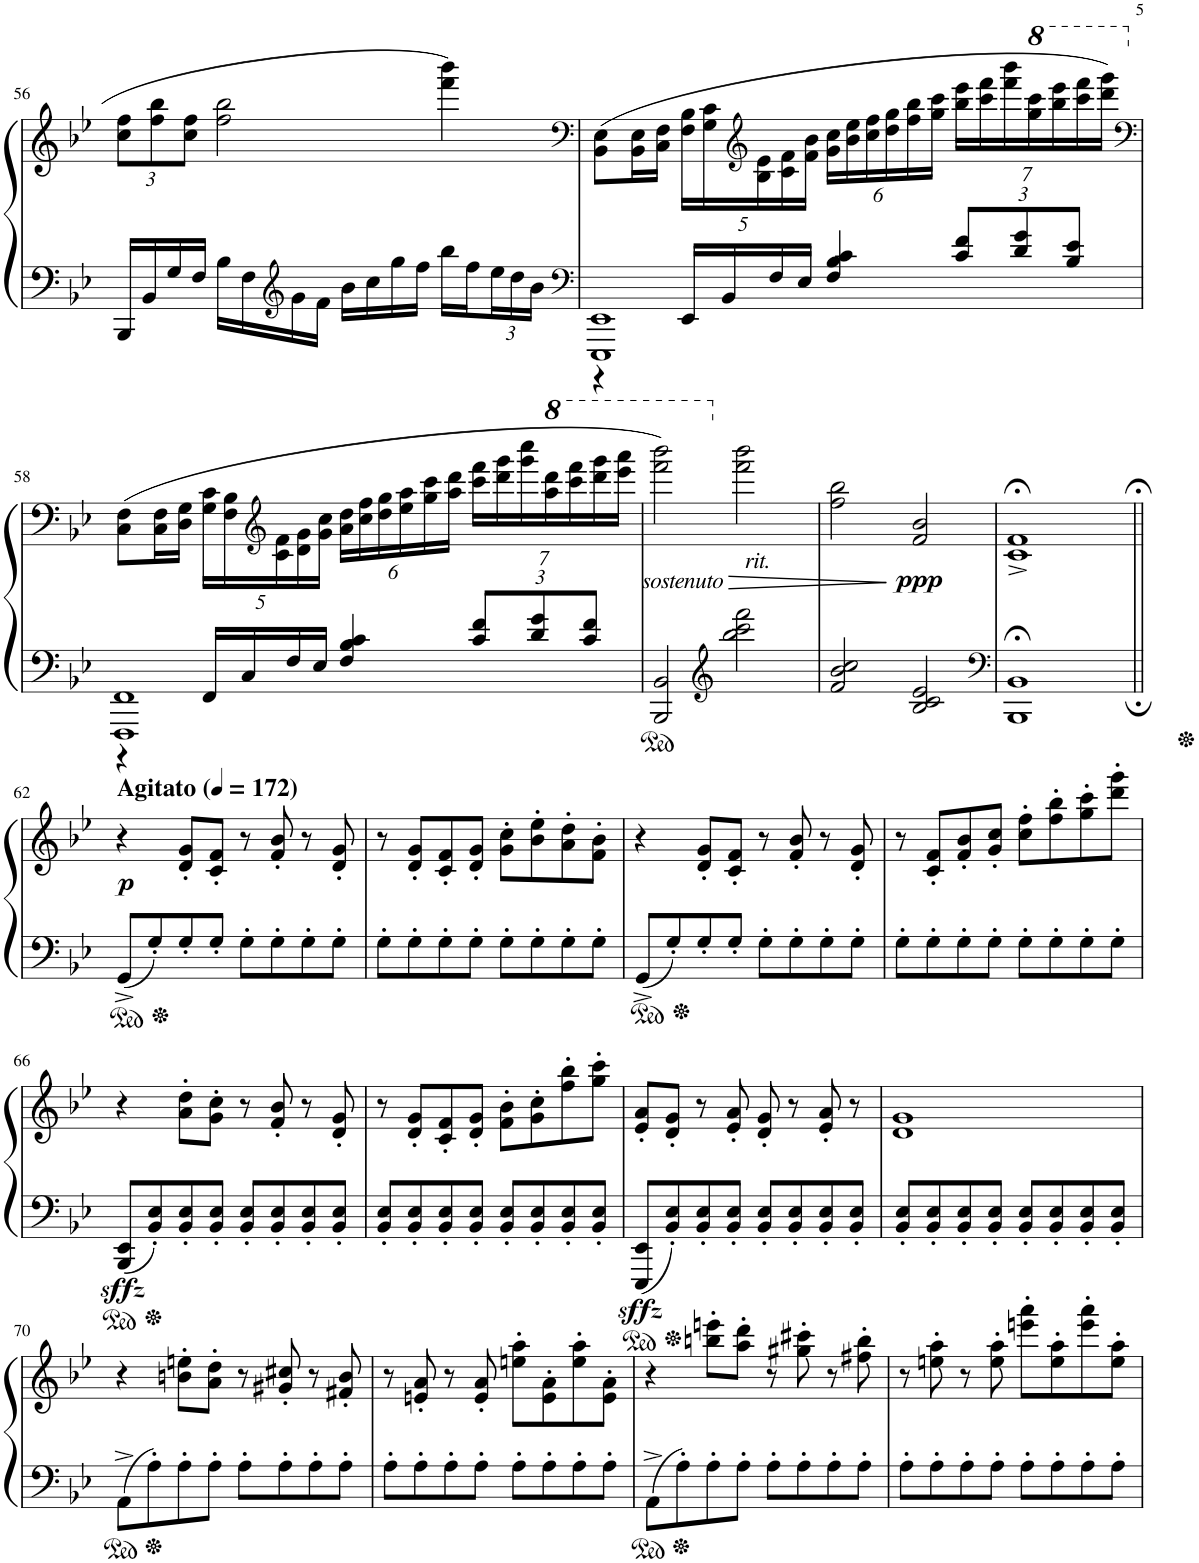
**kern	**kern	**dynam
*part1	*part1	*part1
*staff2	*staff1	*staff1/2
*I"Piano	*	*
*I'Pno.	*	*
!!LO:PB:g=z
*clefF4	*clefG2	*
*k[b-e-]	*k[b-e-]	*
*M4/4	*M4/4	*
*	*Xbrackettup	*
=56	=56	=56
16BBB-/LL	12cc\ 12ff\L	.
16BB-/	.	.
.	12ff\ 12bb-\	.
16G/	.	.
.	12cc\ 12ff\J	.
16F/JJ	.	.
16B-\LL	2ff\ 2bb-\	.
16F\	.	.
*clefG2	*	*
16g\	.	.
16f\JJ	.	.
16b-\LL	.	.
16cc\	.	.
16gg\	.	.
16ff\JJ	.	.
16bb-\LL	4fff\ 4bbb-\	.
16ff\	.	.
*Xbrackettup	*	*
24ee-\	.	.
24dd\	.	.
24b-\JJ	.	.
=57	=57	=57
*clefF4	*clefF4	*
*^	*	*
1EEE- 1EE-	4r	(8BB-\ 8E-\L	.
.	.	16BB-\ 16E-\L	.
.	.	16C\ 16F\JJ	.
.	16EE-/LL	20F\ 20B-\LL	.
.	.	20G\ 20c\	.
.	16BB-/	.	.
*	*	*clefG2	*
.	.	20B-\ 20e-\	.
.	16F/	.	.
.	.	20c\ 20f\	.
.	16E-/JJ	.	.
.	.	20f\ 20b-\JJ	.
.	4F/ 4B-/ 4c/	24g\ 24cc\LL	.
.	.	24b-\ 24ee-\	.
.	.	24cc\ 24ff\	.
.	.	24dd\ 24gg\	.
.	.	24ff\ 24bb-\	.
.	.	24gg\ 24ccc\JJ	.
.	12c/ 12f/L	28bb-\ 28eee-\LL	.
.	.	28ccc\ 28fff\	.
.	.	28fff\ 28bbb-\	.
.	12d/ 12g/	.	.
*	*	*8va	*
.	.	28ggg\ 28cccc\	.
.	.	28bbb-\ 28eeee-\	.
.	12B-/ 12e-/J	.	.
.	.	28cccc\ 28ffff\	.
.	.	28dddd\ 28gggg\JJ)	.
!!LO:LB:g=z
=58	=58	=58	=58
*	*	*clefF4	*
*	*	*X8va	*
1FFF 1FF	4r	(8C\ 8F\L	.
.	.	16C\ 16F\L	.
.	.	16D\ 16G\JJ	.
.	16FF/LL	20G\ 20c\LL	.
.	.	20F\ 20B-\	.
.	16C/	.	.
*	*	*clefG2	*
.	.	20c\ 20f\	.
.	16F/	.	.
.	.	20d\ 20g\	.
.	16E-/JJ	.	.
.	.	20g\ 20cc\JJ	.
.	4F/ 4B-/ 4c/	24a\ 24dd\LL	.
.	.	24cc\ 24ff\	.
.	.	24dd\ 24gg\	.
.	.	24ee-\ 24aa\	.
.	.	24gg\ 24ccc\	.
.	.	24aa\ 24ddd\JJ	.
.	12c/ 12f/L	28ccc\ 28fff\LL	.
.	.	28ddd\ 28ggg\	.
.	.	28ggg\ 28cccc\	.
.	12d/ 12g/	.	.
*	*	*8va	*
.	.	28aaa\ 28dddd\	.
.	.	28cccc\ 28ffff\	.
.	12c/ 12f/J	.	.
.	.	28dddd\ 28gggg\	.
.	.	28eeee-\ 28aaaa\JJ	.
*v	*v	*	*
=59	=59	=59
!	!LO:TX:b:i:t=sostenuto	!
!	!	!LO:HP:b
2BBB-/ 2BB-/	2ffff\ 2bbbb-\)	>
*clefG2	*	*
*	*X8va	*
!	!LO:TX:b:i:t=rit.	!
2bb-\ 2ccc\ 2fff\	2fff\ 2bbb-\	.
=60	=60	=60
2f/ 2b-/ 2cc/	2ff\ 2bb-\	.
!	!	!LO:DY:n=1:b
2B-/ 2c/ 2e-/	2f/ 2b-/	] ppp
=61	=61	=61
*clefF4	*	*
1BBB-;<^ 1BB-;<^	1c;<^ 1f;<^	.
!!LO:LB:g=z
=62||	=62||	=62||
*	*MM172	*
!	!LO:TX:a:B:t=Agitato	!
!	!	!LO:DY:b
8GG^/L	4r	p
8G'/	.	.
8G'/	8d/' 8g/'L	.
8G'/J	8c/' 8f/'J	.
8G'\L	8r	.
8G'\	8f/' 8b-/'	.
8G'\	8r	.
8G'\J	8d/' 8g/'	.
=63	=63	=63
8G'\L	8r	.
8G'\	8d/' 8g/'L	.
8G'\	8c/' 8f/'	.
8G'\J	8d/' 8g/'J	.
8G'\L	8g\' 8cc\'L	.
8G'\	8b-\' 8ee-\'	.
8G'\	8a\' 8dd\'	.
8G'\J	8f\' 8b-\'J	.
=64	=64	=64
8GG^/L	4r	.
8G'/	.	.
8G'/	8d/' 8g/'L	.
8G'/J	8c/' 8f/'J	.
8G'\L	8r	.
8G'\	8f/' 8b-/'	.
8G'\	8r	.
8G'\J	8d/' 8g/'	.
=65	=65	=65
8G'\L	8r	.
8G'\	8c/' 8f/'L	.
8G'\	8f/' 8b-/'	.
8G'\J	8g/' 8cc/'J	.
8G'\L	8cc\' 8ff\'L	.
8G'\	8ff\' 8bb-\'	.
8G'\	8gg\' 8ccc\'	.
8G'\J	8ddd\' 8ggg\'J	.
!!LO:LB:g=z
=66	=66	=66
!	!	!LO:DY:b=2
8BBB-/ 8EE-/L	4r	sffz
8BB-/' 8E-/'	.	.
8BB-/' 8E-/'	8a\' 8dd\'L	.
8BB-/' 8E-/'J	8g\' 8cc\'J	.
8BB-/' 8E-/'L	8r	.
8BB-/' 8E-/'	8f/' 8b-/'	.
8BB-/' 8E-/'	8r	.
8BB-/' 8E-/'J	8d/' 8g/'	.
=67	=67	=67
8BB-/' 8E-/'L	8r	.
8BB-/' 8E-/'	8d/' 8g/'L	.
8BB-/' 8E-/'	8c/' 8f/'	.
8BB-/' 8E-/'J	8d/' 8g/'J	.
8BB-/' 8E-/'L	8f\' 8b-\'L	.
8BB-/' 8E-/'	8g\' 8cc\'	.
8BB-/' 8E-/'	8ff\' 8bb-\'	.
8BB-/' 8E-/'J	8gg\' 8ccc\'J	.
=68	=68	=68
!	!	!LO:DY:b=2
8EEE-/ 8EE-/L	8e-/' 8a/'L	sffz
8BB-/' 8E-/'	8d/' 8g/'J	.
8BB-/' 8E-/'	8r	.
8BB-/' 8E-/'J	8e-/' 8a/'	.
8BB-/' 8E-/'L	8d/' 8g/'	.
8BB-/' 8E-/'	8r	.
8BB-/' 8E-/'	8e-/' 8a/'	.
8BB-/' 8E-/'J	8r	.
=69	=69	=69
8BB-/' 8E-/'L	1d 1g	.
8BB-/' 8E-/'	.	.
8BB-/' 8E-/'	.	.
8BB-/' 8E-/'J	.	.
8BB-/' 8E-/'L	.	.
8BB-/' 8E-/'	.	.
8BB-/' 8E-/'	.	.
8BB-/' 8E-/'J	.	.
!!LO:LB:g=z
=70	=70	=70
8AA^\L	4r	.
8A'\	.	.
8A'\	8bn\' 8een\'L	.
8A'\J	8a\' 8dd\'J	.
8A'\L	8r	.
8A'\	8g#X/' 8cc#X/'	.
8A'\	8r	.
8A'\J	8f#X/' 8b/'	.
=71	=71	=71
8A'\L	8r	.
8A'\	8en/' 8a/'	.
8A'\	8r	.
8A'\J	8e/' 8a/'	.
8A'\L	8een\' 8aa\'L	.
8A'\	8e\' 8a\'	.
8A'\	8ee\' 8aa\'	.
8A'\J	8e\' 8a\'J	.
=72	=72	=72
8AA^\L	4r	.
8A'\	.	.
8A'\	8bbn\' 8eeen\'L	.
8A'\J	8aa\' 8ddd\'J	.
8A'\L	8r	.
8A'\	8gg#X\' 8ccc#X\'	.
8A'\	8r	.
8A'\J	8ff#X\' 8bb\'	.
=73	=73	=73
8A'\L	8r	.
8A'\	8een\' 8aa\'	.
8A'\	8r	.
8A'\J	8ee\' 8aa\'	.
8A'\L	8eeen\' 8aaa\'L	.
8A'\	8ee\' 8aa\'	.
8A'\	8eee\' 8aaa\'	.
8A'\J	8ee\' 8aa\'J	.
=	=	=
*-	*-	*-
